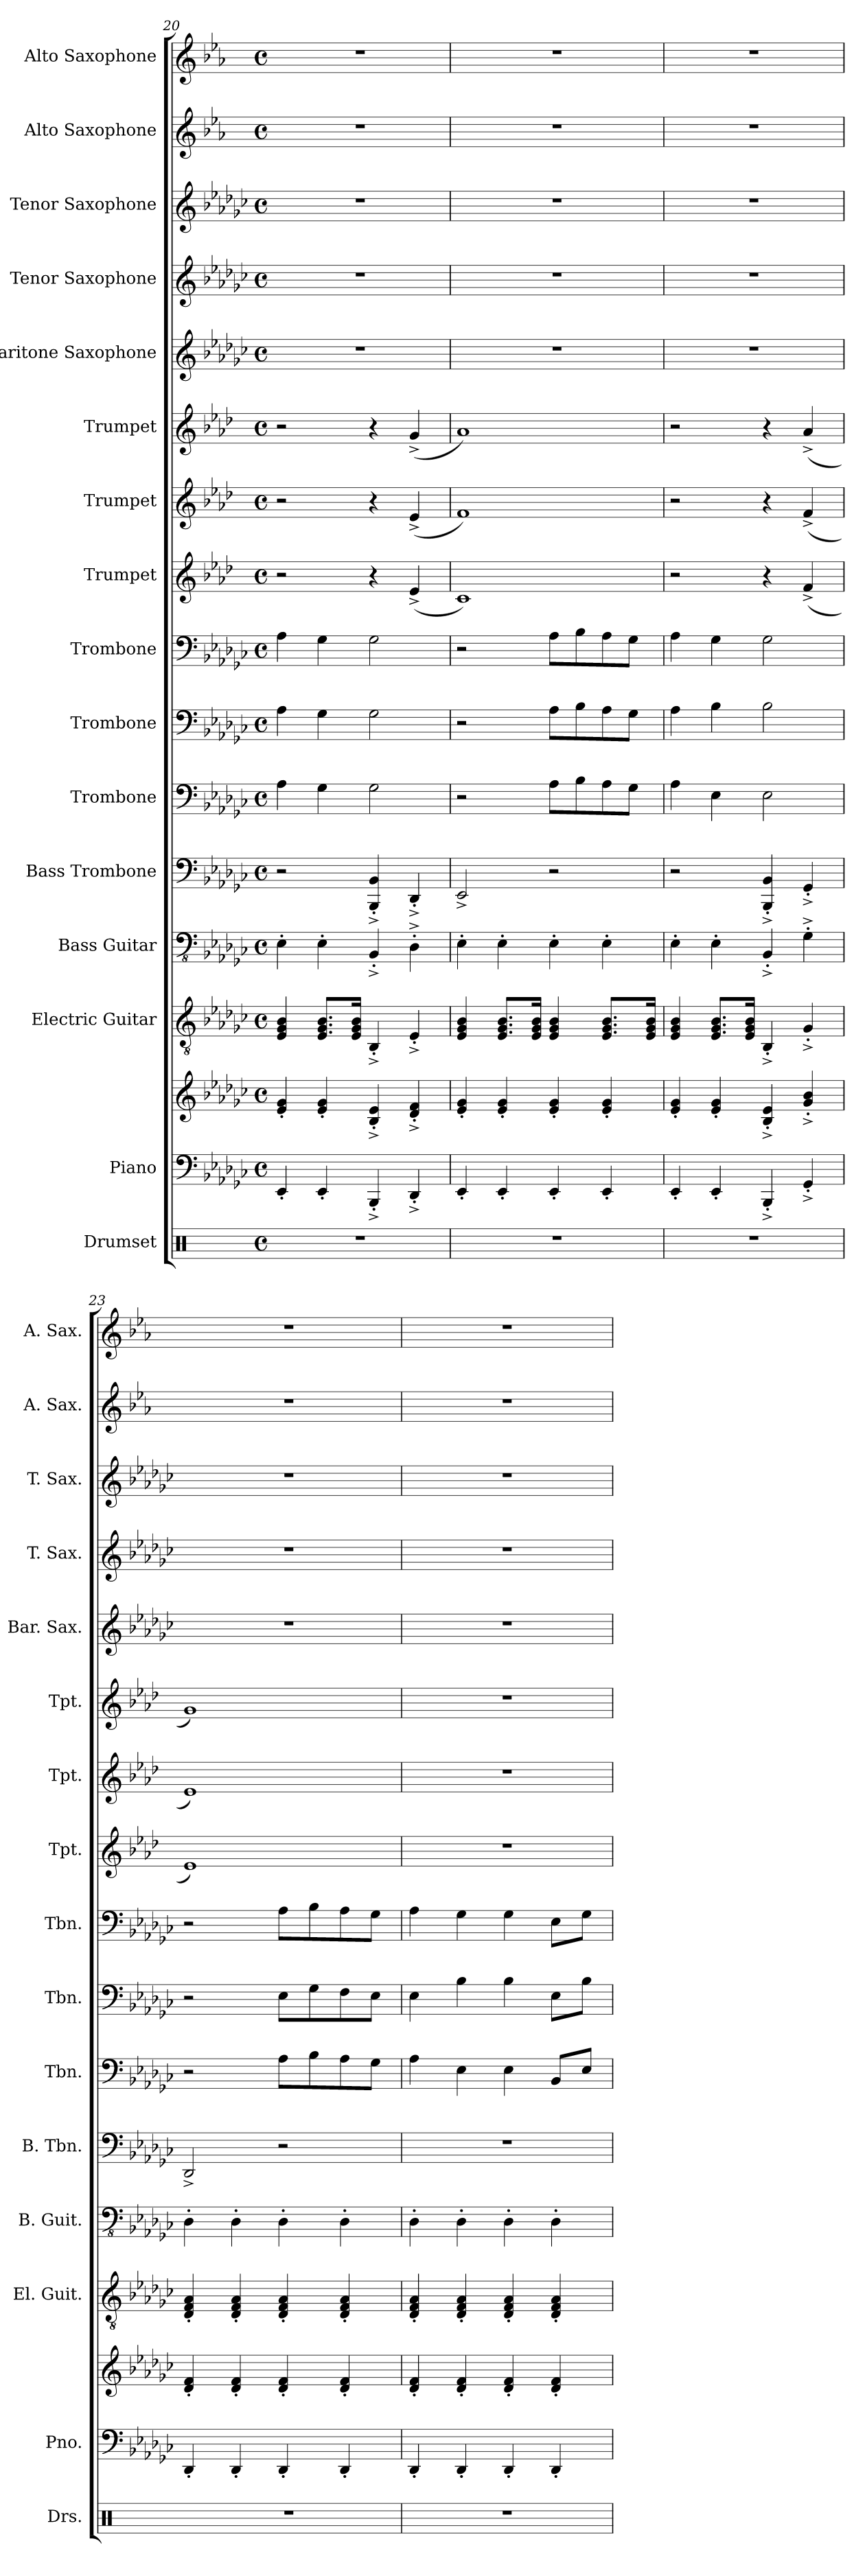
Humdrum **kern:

**kern	**kern	**kern	**kern	**kern	**kern	**kern	**kern	**kern	**kern	**kern	**kern	**kern	**kern	**kern	**kern	**kern
*part16	*part15	*part15	*part14	*part13	*part12	*part11	*part10	*part9	*part8	*part7	*part6	*part5	*part4	*part3	*part2	*part1
*staff17	*staff16	*staff15	*staff14	*staff13	*staff12	*staff11	*staff10	*staff9	*staff8	*staff7	*staff6	*staff5	*staff4	*staff3	*staff2	*staff1
*I"Drumset	*I"Piano	*	*I"Electric Guitar	*I"Bass Guitar	*I"Bass Trombone	*I"Trombone	*I"Trombone	*I"Trombone	*I"Trumpet	*I"Trumpet	*I"Trumpet	*I"Baritone Saxophone	*I"Tenor Saxophone	*I"Tenor Saxophone	*I"Alto Saxophone	*I"Alto Saxophone
*I'Drs.	*I'Pno.	*	*I'El. Guit.	*I'B. Guit.	*I'B. Tbn.	*I'Tbn.	*I'Tbn.	*I'Tbn.	*I'Tpt.	*I'Tpt.	*I'Tpt.	*I'Bar. Sax.	*I'T. Sax.	*I'T. Sax.	*I'A. Sax.	*I'A. Sax.
*clefX	*clefF4	*clefG2	*clefGv2	*clefFv4	*clefF4	*clefF4	*clefF4	*clefF4	*clefG2	*clefG2	*clefG2	*clefG2	*clefG2	*clefG2	*clefG2	*clefG2
*	*	*	*	*	*	*	*	*	*ITrd1c2	*ITrd1c2	*ITrd1c2	*ITrd12c21	*ITrd8c14	*ITrd8c14	*ITrd5c9	*ITrd5c9
*k[]	*k[b-e-a-d-g-c-]	*k[b-e-a-d-g-c-]	*k[b-e-a-d-g-c-]	*k[b-e-a-d-g-c-]	*k[b-e-a-d-g-c-]	*k[b-e-a-d-g-c-]	*k[b-e-a-d-g-c-]	*k[b-e-a-d-g-c-]	*k[b-e-a-d-g-c-]	*k[b-e-a-d-g-c-]	*k[b-e-a-d-g-c-]	*k[b-e-a-d-g-c-]	*k[b-e-a-d-g-c-]	*k[b-e-a-d-g-c-]	*k[b-e-a-d-g-c-]	*k[b-e-a-d-g-c-]
*M4/4	*M4/4	*M4/4	*M4/4	*M4/4	*M4/4	*M4/4	*M4/4	*M4/4	*M4/4	*M4/4	*M4/4	*M4/4	*M4/4	*M4/4	*M4/4	*M4/4
*met(c)	*met(c)	*met(c)	*met(c)	*met(c)	*met(c)	*met(c)	*met(c)	*met(c)	*met(c)	*met(c)	*met(c)	*met(c)	*met(c)	*met(c)	*met(c)	*met(c)
=20	=20	=20	=20	=20	=20	=20	=20	=20	=20	=20	=20	=20	=20	=20	=20	=20
1r	4EE-'/	4e-/' 4g-/'	4E-/ 4G-/ 4B-/	4EE-'\	2r	4A-\	4A-\	4A-\	2r	2r	2r	1r	1r	1r	1r	1r
.	4EE-'/	4e-/' 4g-/'	8.E-/ 8.G-/ 8.B-/L	4EE-'\	.	4G-\	4G-\	4G-\	.	.	.	.	.	.	.	.
.	.	.	16E-/ 16G-/ 16B-/Jk	.	.	.	.	.	.	.	.	.	.	.	.	.
.	4BBB-'^/	4B-/'^ 4e-/'^	4BB-'^/	4BBB-'^/	4BBB-/'^ 4BB-/'^	2G-\	2G-\	2G-\	4r	4r	4r	.	.	.	.	.
.	4DD-'^/	4d-/'^ 4f/'^	4E-'^/	4DD-'^\	4DD-^'/	.	.	.	(4d-^/	(4d-^/	(4f^/	.	.	.	.	.
=21	=21	=21	=21	=21	=21	=21	=21	=21	=21	=21	=21	=21	=21	=21	=21	=21
1r	4EE-'/	4e-/' 4g-/'	4E-/ 4G-/ 4B-/	4EE-'\	2EE-^/	2r	2r	2r	1B-)	1e-)	1g-)	1r	1r	1r	1r	1r
.	4EE-'/	4e-/' 4g-/'	8.E-/ 8.G-/ 8.B-/L	4EE-'\	.	.	.	.	.	.	.	.	.	.	.	.
.	.	.	16E-/ 16G-/ 16B-/Jk	.	.	.	.	.	.	.	.	.	.	.	.	.
.	4EE-'/	4e-/' 4g-/'	4E-/ 4G-/ 4B-/	4EE-'\	2r	8A-\L	8A-\L	8A-\L	.	.	.	.	.	.	.	.
.	.	.	.	.	.	8B-\	8B-\	8B-\	.	.	.	.	.	.	.	.
.	4EE-'/	4e-/' 4g-/'	8.E-/ 8.G-/ 8.B-/L	4EE-'\	.	8A-\	8A-\	8A-\	.	.	.	.	.	.	.	.
.	.	.	.	.	.	8G-\J	8G-\J	8G-\J	.	.	.	.	.	.	.	.
.	.	.	16E-/ 16G-/ 16B-/Jk	.	.	.	.	.	.	.	.	.	.	.	.	.
=22	=22	=22	=22	=22	=22	=22	=22	=22	=22	=22	=22	=22	=22	=22	=22	=22
1r	4EE-'/	4e-/' 4g-/'	4E-/ 4G-/ 4B-/	4EE-'\	2r	4A-\	4A-\	4A-\	2r	2r	2r	1r	1r	1r	1r	1r
.	4EE-'/	4e-/' 4g-/'	8.E-/ 8.G-/ 8.B-/L	4EE-'\	.	4E-\	4B-\	4G-\	.	.	.	.	.	.	.	.
.	.	.	16E-/ 16G-/ 16B-/Jk	.	.	.	.	.	.	.	.	.	.	.	.	.
.	4BBB-'^/	4B-/'^ 4e-/'^	4BB-'^/	4BBB-'^/	4BBB-/'^ 4BB-/'^	2E-\	2B-\	2G-\	4r	4r	4r	.	.	.	.	.
.	4GG-'^/	4g-/'^ 4b-/'^	4G-'^/	4GG-'^\	4GG-'^/	.	.	.	(4e-^/	(4e-^/	(4g-^/	.	.	.	.	.
!!LO:PB:g=z
=23	=23	=23	=23	=23	=23	=23	=23	=23	=23	=23	=23	=23	=23	=23	=23	=23
1r	4DD-'/	4d-/' 4f/'	4D-/' 4F/' 4A-/'	4DD-'\	2DD-^/	2r	2r	2r	1d-)	1d-)	1f)	1r	1r	1r	1r	1r
.	4DD-'/	4d-/' 4f/'	4D-/' 4F/' 4A-/'	4DD-'\	.	.	.	.	.	.	.	.	.	.	.	.
.	4DD-'/	4d-/' 4f/'	4D-/' 4F/' 4A-/'	4DD-'\	2r	8A-\L	8E-\L	8A-\L	.	.	.	.	.	.	.	.
.	.	.	.	.	.	8B-\	8G-\	8B-\	.	.	.	.	.	.	.	.
.	4DD-'/	4d-/' 4f/'	4D-/' 4F/' 4A-/'	4DD-'\	.	8A-\	8F\	8A-\	.	.	.	.	.	.	.	.
.	.	.	.	.	.	8G-\J	8E-\J	8G-\J	.	.	.	.	.	.	.	.
=24	=24	=24	=24	=24	=24	=24	=24	=24	=24	=24	=24	=24	=24	=24	=24	=24
1r	4DD-'/	4d-/' 4f/'	4D-/' 4F/' 4A-/'	4DD-'\	1r	4A-\	4E-\	4A-\	1r	1r	1r	1r	1r	1r	1r	1r
.	4DD-'/	4d-/' 4f/'	4D-/' 4F/' 4A-/'	4DD-'\	.	4E-\	4B-\	4G-\	.	.	.	.	.	.	.	.
.	4DD-'/	4d-/' 4f/'	4D-/' 4F/' 4A-/'	4DD-'\	.	4E-\	4B-\	4G-\	.	.	.	.	.	.	.	.
.	4DD-'/	4d-/' 4f/'	4D-/' 4F/' 4A-/'	4DD-'\	.	8BB-/L	8E-\L	8E-\L	.	.	.	.	.	.	.	.
.	.	.	.	.	.	8E-/J	8B-\J	8G-\J	.	.	.	.	.	.	.	.
=	=	=	=	=	=	=	=	=	=	=	=	=	=	=	=	=
*-	*-	*-	*-	*-	*-	*-	*-	*-	*-	*-	*-	*-	*-	*-	*-	*-
